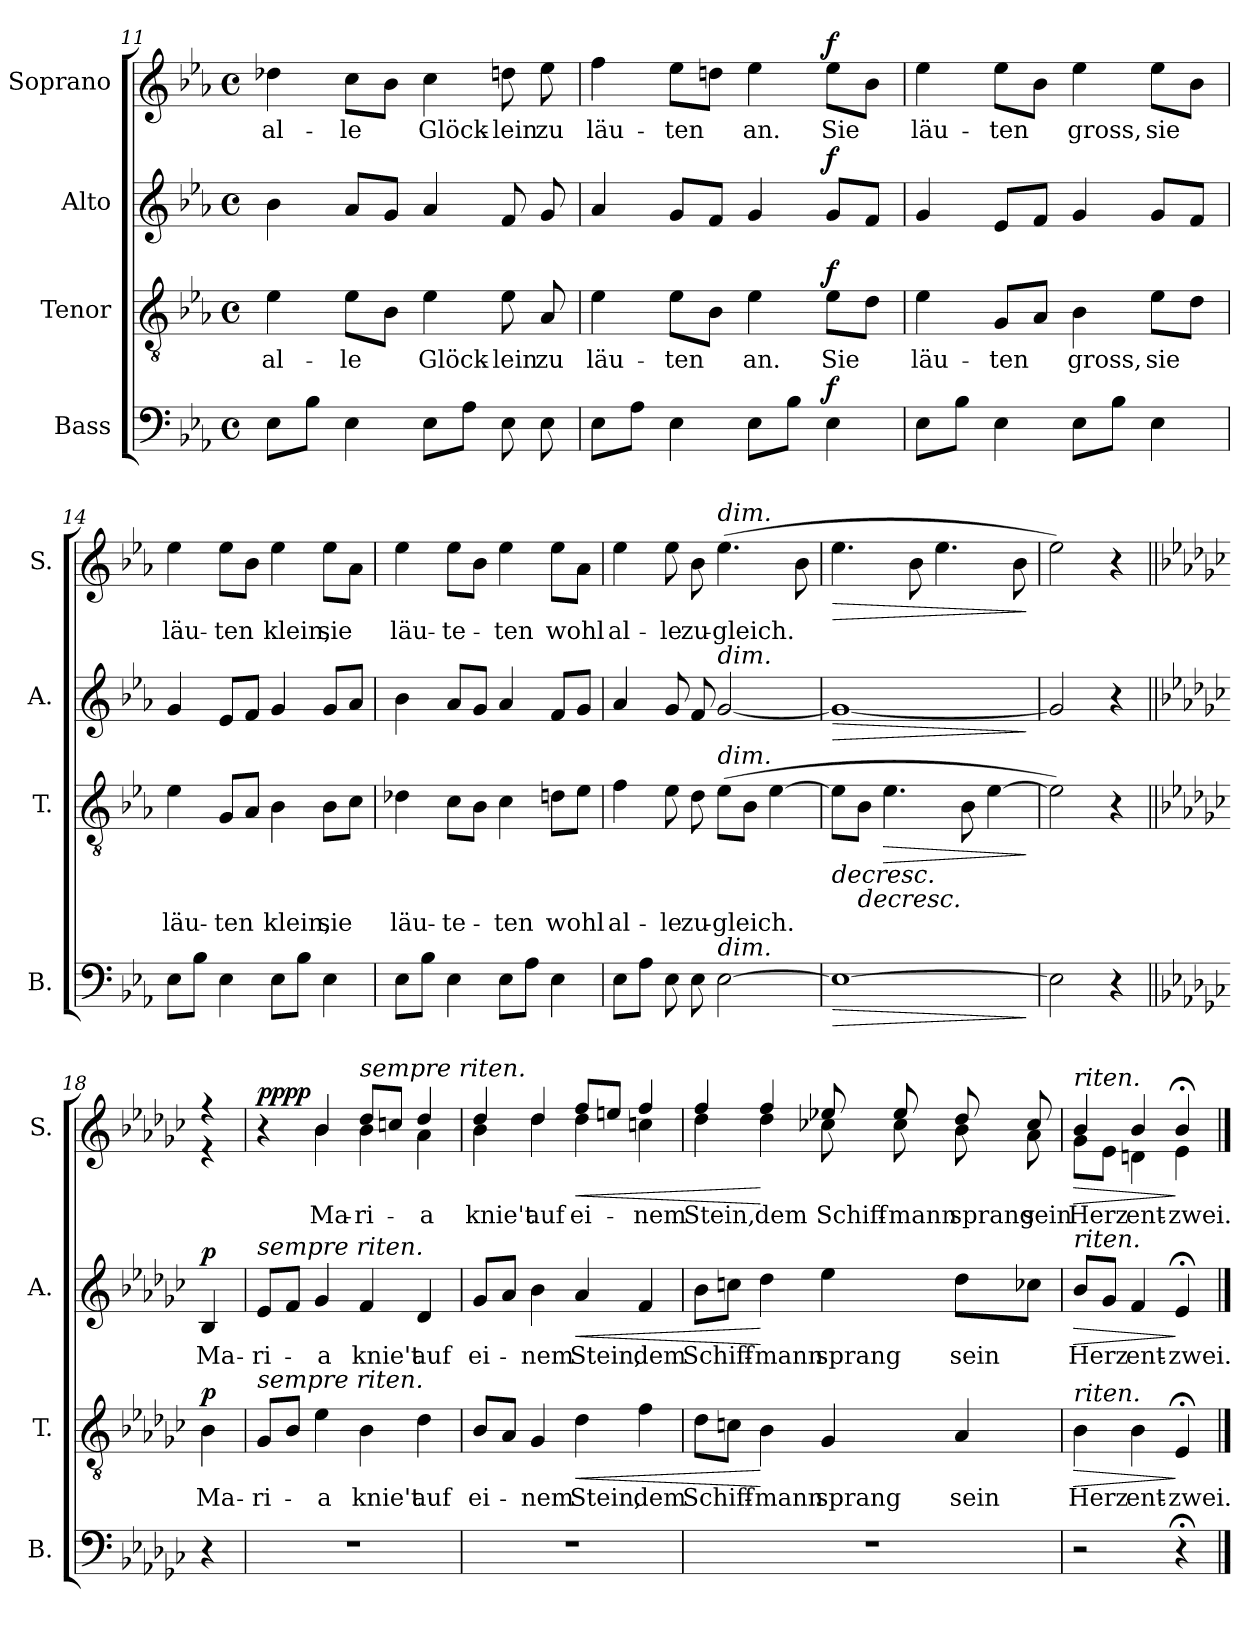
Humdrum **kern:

**kern	**dynam	**kern	**text	**dynam	**kern	**text	**dynam	**kern	**text	**dynam
*part4	*part4	*part3	*part3	*part3	*part2	*part2	*part2	*part1	*part1	*part1
*staff4	*staff4	*staff3	*staff3	*staff3	*staff2	*staff2	*staff2	*staff1	*staff1	*staff1
*I"Bass	*	*I"Tenor	*	*	*I"Alto	*	*	*I"Soprano	*	*
*I'B.	*	*I'T.	*	*	*I'A.	*	*	*I'S.	*	*
*clefF4	*	*clefGv2	*	*	*clefG2	*	*	*clefG2	*	*
*k[b-e-a-]	*	*k[b-e-a-]	*	*	*k[b-e-a-]	*	*	*k[b-e-a-]	*	*
*M4/4	*	*M4/4	*	*	*M4/4	*	*	*M4/4	*	*
*met(c)	*	*met(c)	*	*	*met(c)	*	*	*met(c)	*	*
=11	=11	=11	=11	=11	=11	=11	=11	=11	=11	=11
!	!	!	!LO:LY:b	!	!	!	!	!	!LO:LY:b	!
8E-\L	.	4e-\	al-	.	4b-\	.	.	4dd-X\	al-	.
8B-\J	.	.	.	.	.	.	.	.	.	.
!	!	!	!LO:LY:b	!	!	!	!	!	!LO:LY:b	!
4E-\	.	8e-\L	-le	.	8a-/L	.	.	8cc\L	-le	.
.	.	8B-\J	.	.	8g/J	.	.	8b-\J	.	.
!	!	!	!LO:LY:b	!	!	!	!	!	!LO:LY:b	!
8E-\L	.	4e-\	Glöck-	.	4a-/	.	.	4cc\	Glöck-	.
8A-\J	.	.	.	.	.	.	.	.	.	.
!	!	!	!LO:LY:b	!	!	!	!	!	!LO:LY:b	!
8E-\	.	8e-\	-lein	.	8f/	.	.	8ddn\	-lein	.
!	!	!	!LO:LY:b	!	!	!	!	!	!LO:LY:b	!
8E-\	.	8A-/	zu	.	8g/	.	.	8ee-\	zu	.
=12	=12	=12	=12	=12	=12	=12	=12	=12	=12	=12
!	!	!	!LO:LY:b	!	!	!	!	!	!LO:LY:b	!
8E-\L	.	4e-\	läu-	.	4a-/	.	.	4ff\	läu-	.
8A-\J	.	.	.	.	.	.	.	.	.	.
!	!	!	!LO:LY:b	!	!	!	!	!	!LO:LY:b	!
4E-\	.	8e-\L	-ten	.	8g/L	.	.	8ee-\L	-ten	.
.	.	8B-\J	.	.	8f/J	.	.	8ddn\J	.	.
!	!	!	!LO:LY:b	!	!	!	!	!	!LO:LY:b	!
8E-\L	.	4e-\	an.	.	4g/	.	.	4ee-\	an.	.
8B-\J	.	.	.	.	.	.	.	.	.	.
!	!LO:DY:a	!	!LO:LY:b	!LO:DY:a	!	!	!LO:DY:a	!	!LO:LY:b	!LO:DY:a
4E-\	f	8e-\L	Sie	f	8g/L	.	f	8ee-\L	Sie	f
.	.	8d\J	.	.	8f/J	.	.	8b-\J	.	.
=13	=13	=13	=13	=13	=13	=13	=13	=13	=13	=13
!	!	!	!LO:LY:b	!	!	!	!	!	!LO:LY:b	!
8E-\L	.	4e-\	läu-	.	4g/	.	.	4ee-\	läu-	.
8B-\J	.	.	.	.	.	.	.	.	.	.
!	!	!	!LO:LY:b	!	!	!	!	!	!LO:LY:b	!
4E-\	.	8G/L	-ten	.	8e-/L	.	.	8ee-\L	-ten	.
.	.	8A-/J	.	.	8f/J	.	.	8b-\J	.	.
!	!	!	!LO:LY:b	!	!	!	!	!	!LO:LY:b	!
8E-\L	.	4B-\	gross,	.	4g/	.	.	4ee-\	gross,	.
8B-\J	.	.	.	.	.	.	.	.	.	.
!	!	!	!LO:LY:b	!	!	!	!	!	!LO:LY:b	!
4E-\	.	8e-\L	sie	.	8g/L	.	.	8ee-\L	sie	.
.	.	8d\J	.	.	8f/J	.	.	8b-\J	.	.
!!LO:LB:g=z
=14	=14	=14	=14	=14	=14	=14	=14	=14	=14	=14
!	!	!	!LO:LY:b	!	!	!	!	!	!LO:LY:b	!
8E-\L	.	4e-\	läu-	.	4g/	.	.	4ee-\	läu-	.
8B-\J	.	.	.	.	.	.	.	.	.	.
!	!	!	!LO:LY:b	!	!	!	!	!	!LO:LY:b	!
4E-\	.	8G/L	-ten	.	8e-/L	.	.	8ee-\L	-ten	.
.	.	8A-/J	.	.	8f/J	.	.	8b-\J	.	.
!	!	!	!LO:LY:b	!	!	!	!	!	!LO:LY:b	!
8E-\L	.	4B-\	klein,	.	4g/	.	.	4ee-\	klein,	.
8B-\J	.	.	.	.	.	.	.	.	.	.
!	!	!	!LO:LY:b	!	!	!	!	!	!LO:LY:b	!
4E-\	.	8B-\L	sie	.	8g/L	.	.	8ee-\L	sie	.
.	.	8c\J	.	.	8a-/J	.	.	8a-\J	.	.
=15	=15	=15	=15	=15	=15	=15	=15	=15	=15	=15
!	!	!	!LO:LY:b	!	!	!	!	!	!LO:LY:b	!
8E-\L	.	4d-X\	läu-	.	4b-\	.	.	4ee-\	läu-	.
8B-\J	.	.	.	.	.	.	.	.	.	.
!	!	!	!LO:LY:b	!	!	!	!	!	!LO:LY:b	!
4E-\	.	8c\L	-te-	.	8a-/L	.	.	8ee-\L	-te-	.
.	.	8B-\J	.	.	8g/J	.	.	8b-\J	.	.
!	!	!	!LO:LY:b	!	!	!	!	!	!LO:LY:b	!
8E-\L	.	4c\	-ten	.	4a-/	.	.	4ee-\	-ten	.
8A-\J	.	.	.	.	.	.	.	.	.	.
!	!	!	!LO:LY:b	!	!	!	!	!	!LO:LY:b	!
4E-\	.	8dn\L	wohl	.	8f/L	.	.	8ee-\L	wohl	.
.	.	8e-\J	.	.	8g/J	.	.	8a-\J	.	.
=16	=16	=16	=16	=16	=16	=16	=16	=16	=16	=16
!	!	!	!LO:LY:b	!	!	!	!	!	!LO:LY:b	!
8E-\L	.	4f\	al-	.	4a-/	.	.	4ee-\	al-	.
8A-\J	.	.	.	.	.	.	.	.	.	.
!	!	!	!LO:LY:b	!	!	!	!	!	!LO:LY:b	!
8E-\	.	8e-\	-le	.	8g/	.	.	8ee-\	-le	.
!	!	!	!LO:LY:b	!	!	!	!	!	!LO:LY:b	!
8E-\	.	8d\	zu-	.	8f/	.	.	8b-\	zu-	.
!	!	!	!	!	!	!	!	!LO:TX:a:i:t=dim.	!	!
!	!	!	!	!	!LO:TX:a:i:t=dim.	!	!	!	!	!
!	!	!LO:TX:a:i:t=dim.	!	!	!	!	!	!	!	!
!LO:TX:a:i:t=dim.	!	!	!	!	!	!	!	!	!	!
!	!	!	!LO:LY:b	!	!	!	!	!	!LO:LY:b	!
[2E-\	.	(8e-\L	-gleich.	.	[2g/	.	.	(4.ee-\	-gleich.	.
.	.	8B-\J	.	.	.	.	.	.	.	.
.	.	[4e-\	.	.	.	.	.	.	.	.
.	.	.	.	.	.	.	.	8b-\	.	.
=17	=17	=17	=17	=17	=17	=17	=17	=17	=17	=17
!	!LO:HP:b	!	!	!LO:HP:b	!	!	!LO:HP:b	!	!	!LO:HP:b
1E-_	>	8e-\L]	.	>	1g_	.	>	4.ee-\	.	>
!	!	!	!	!LO:HP:b	!	!	!	!	!	!
.	.	8B-\J	.	>	.	.	.	.	.	.
!	!	!	!	!LO:HP:b	!	!	!	!	!	!
.	.	4.e-\	.	>	.	.	.	.	.	.
.	.	.	.	.	.	.	.	8b-\	.	.
.	.	.	.	.	.	.	.	4.ee-\	.	.
.	.	8B-\	.	.	.	.	.	.	.	.
.	.	[4e-\	.	.	.	.	.	.	.	.
.	.	.	.	.	.	.	.	8b-\	.	.
.	]	.	.	] ] ]	.	.	]	.	.	]
=18	=18	=18	=18	=18	=18	=18	=18	=18	=18	=18
2E-\]	.	2e-\])	.	.	2g/]	.	.	2ee-\)	.	.
4r	.	4r	.	.	4r	.	.	4r	.	.
!!LO:LB:g=z
=18X3||	=18X3||	=18X3||	=18X3||	=18X3||	=18X3||	=18X3||	=18X3||	=18X3||	=18X3||	=18X3||
*k[b-e-a-d-g-c-]	*	*k[b-e-a-d-g-c-]	*	*	*k[b-e-a-d-g-c-]	*	*	*k[b-e-a-d-g-c-]	*	*
!	!	!	!	!	!	!	!	!LO:TX:a:t=a. 2	!	!
!	!	!	!LO:LY:b	!LO:DY:a	!	!LO:LY:b	!LO:DY:a	!	!	!
*	*	*	*	*	*	*	*	*^	*	*
4r	.	4B-\	Ma-	p	4B-/	Ma-	p	4r	4r	.	.
=19	=19	=19	=19	=19	=19	=19	=19	=19	=19	=19	=19
!	!	!	!	!	!LO:TX:a:i:t=sempre riten.	!	!	!	!	!	!
!	!	!LO:TX:a:i:t=sempre riten.	!	!	!	!	!	!	!	!	!
!	!	!	!LO:LY:b	!	!	!LO:LY:b	!	!	!	!	!LO:DY:a
!	!	!	!	!	!	!	!	!	!	!	!LO:DY:n=1:b
1r	.	8G-/L	-ri-	.	8e-/L	-ri-	.	4r	4ryy	.	pp pp
.	.	8B-/J	.	.	8f/J	.	.	.	.	.	.
!	!	!	!LO:LY:b	!	!	!LO:LY:b	!	!	!	!LO:LY:b	!
.	.	4e-\	-a	.	4g-/	-a	.	4b-/	4b-\	Ma-	.
!	!	!	!	!	!	!	!	!LO:TX:a:i:t=sempre riten.	!	!	!
!	!	!	!LO:LY:b	!	!	!LO:LY:b	!	!	!	!LO:LY:b	!
.	.	4B-\	knie't	.	4f/	knie't	.	8dd-/L	4b-\	-ri-	.
.	.	.	.	.	.	.	.	8ccn/J	.	.	.
!	!	!	!LO:LY:b	!	!	!LO:LY:b	!	!	!	!LO:LY:b	!
.	.	4d-\	auf	.	4d-/	auf	.	4dd-/	4a-\	-a	.
=20	=20	=20	=20	=20	=20	=20	=20	=20	=20	=20	=20
!	!	!	!LO:LY:b	!	!	!LO:LY:b	!	!	!	!LO:LY:b	!
1r	.	8B-/L	ei-	.	8g-/L	ei-	.	4dd-/	4b-\	knie't	.
.	.	8A-/J	.	.	8a-/J	.	.	.	.	.	.
!	!	!	!LO:LY:b	!	!	!LO:LY:b	!	!	!	!LO:LY:b	!
.	.	4G-/	-nem	.	4b-\	-nem	.	4dd-/	4dd-\	auf	.
!	!	!	!LO:LY:b	!LO:HP:b	!	!LO:LY:b	!LO:HP:b	!	!	!LO:LY:b	!LO:HP:b
.	.	4d-\	Stein,	<	4a-/	Stein,	<	8ff/L	4dd-\	ei-	<
.	.	.	.	.	.	.	.	8een/J	.	.	.
!	!	!	!LO:LY:b	!	!	!LO:LY:b	!	!	!	!LO:LY:b	!
.	.	4f\	dem	.	4f/	dem	.	4ff/	4ccn\	-nem	.
=21	=21	=21	=21	=21	=21	=21	=21	=21	=21	=21	=21
!	!	!	!LO:LY:b	!	!	!LO:LY:b	!	!	!	!LO:LY:b	!
1r	.	8d-\L	Schiff-	.	8b-\L	Schiff-	.	4ff/	4dd-\	Stein,	.
.	.	8cn\J	.	.	8ccn\J	.	.	.	.	.	.
!	!	!	!LO:LY:b	!	!	!LO:LY:b	!	!	!	!LO:LY:b	!
.	.	4B-\	-mann	[	4dd-\	-mann	[	4ff/	4dd-\	dem	[
!	!	!	!LO:LY:b	!	!	!LO:LY:b	!	!	!	!LO:LY:b	!
.	.	4G-/	sprang	.	4ee-\	sprang	.	8ee-X/	8cc-X\	Schiff-	.
!	!	!	!	!	!	!	!	!	!	!LO:LY:b	!
.	.	.	.	.	.	.	.	8ee-/	8cc-\	-mann	.
!	!	!	!LO:LY:b	!	!	!LO:LY:b	!	!	!	!LO:LY:b	!
.	.	4A-/	sein	.	8dd-\L	sein	.	8dd-/	8b-\	sprang	.
!	!	!	!	!	!	!	!	!	!	!LO:LY:b	!
.	.	.	.	.	8cc-X\J	.	.	8cc-/	8a-\	sein	.
=22	=22	=22	=22	=22	=22	=22	=22	=22	=22	=22	=22
!	!	!	!	!	!	!	!	!LO:TX:a:i:t=riten.	!	!	!
!	!	!	!	!	!LO:TX:a:i:t=riten.	!	!	!	!	!	!
!	!	!LO:TX:a:i:t=riten.	!	!	!	!	!	!	!	!	!
!	!	!	!LO:LY:b	!LO:HP:b	!	!LO:LY:b	!LO:HP:b	!	!	!LO:LY:b	!LO:HP:b
2r	.	4B-\	Herz	>	8b-/L	Herz	>	4b-/	8g-\L	Herz	>
.	.	.	.	.	8g-/J	.	.	.	8e-\J	.	.
!	!	!	!LO:LY:b	!	!	!LO:LY:b	!	!	!	!LO:LY:b	!
.	.	4B-\	ent-	.	4f/	ent-	.	4b-/	4dn\	ent-	.
!	!	!	!LO:LY:b	!	!	!LO:LY:b	!	!	!	!LO:LY:b	!
4r;<	.	4E-;</	-zwei.	]	4e-;</	-zwei.	]	4b-;</	4e-\	-zwei.	]
*	*	*	*	*	*	*	*	*v	*v	*	*
==	==	==	==	==	==	==	==	==	==	==
*-	*-	*-	*-	*-	*-	*-	*-	*-	*-	*-
